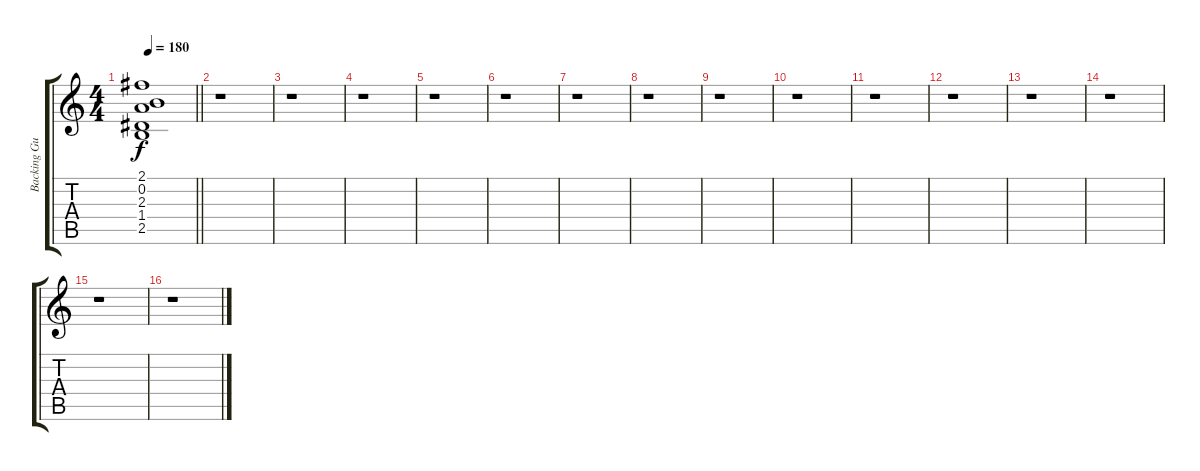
\track ("Backing Guitar" "Backing Gu") {instrument electricguitarclean}
\staff {score tabs}
\tuning (E4 B3 G3 D3 A2 E2) {hide}
\ts (4 4)
\tempo 180
\clef g2
\barLineRight lightlight
\ks c
(2.1{t} 0.2{t} 2.3{t} 1.4{t} 2.5{t}).1{dy f} |
r.1 |
r.1 |
r.1 |
r.1 |
r.1 |
r.1 |
r.1 |
r.1 |
r.1 |
r.1 |
r.1 |
r.1 |
r.1 |
r.1 |
r.1
